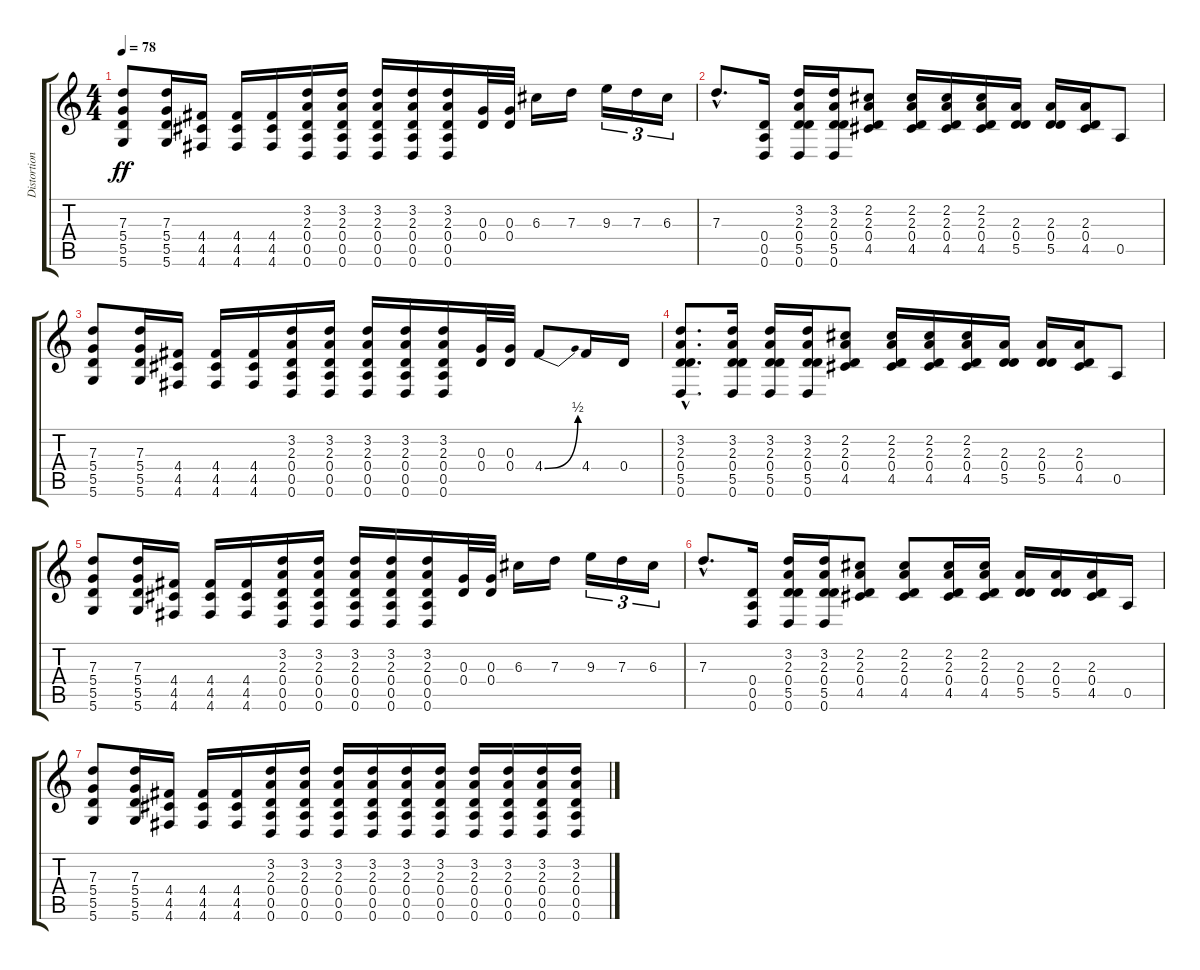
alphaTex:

\track ("Distortion" "Distortion") {instrument overdrivenguitar}
\staff {score tabs}
\tuning (E4 B3 G3 D3 A2 D2) {hide}
\ts (4 4)
\tempo 78
\clef g2
\ks c
(7.3 5.4 5.5 5.6).8{dy ff} (7.3 5.4 5.5 5.6).16 (4.4 4.5 4.6).16 (4.4 4.5 4.6).16 (4.4 4.5 4.6).16 (3.2 2.3 0.4 0.5 0.6).16 (3.2 2.3 0.4 0.5 0.6).16 (3.2 2.3 0.4 0.5 0.6).16 (3.2 2.3 0.4 0.5 0.6).16 (3.2 2.3 0.4 0.5 0.6).16 (0.3 0.4).32 (0.3 0.4).32 6.3.16 7.3.16 9.3.16{tu (3 2)} 7.3.16{tu (3 2)} 6.3.16{tu (3 2)} |
7.3{hac}.8{d} (0.4 0.5 0.6).16 (3.2 2.3 0.4 5.5 0.6).16 (3.2 2.3 0.4 5.5 0.6).16 (2.2 2.3 0.4 4.5).8 (2.2 2.3 0.4 4.5).16 (2.2 2.3 0.4 4.5).16 (2.2 2.3 0.4 4.5).16 (2.3 0.4 5.5).16 (2.3 0.4 5.5).16 (2.3 0.4 4.5).16 0.5.8 |
(7.3 5.4 5.5 5.6).8 (7.3 5.4 5.5 5.6).16 (4.4 4.5 4.6).16 (4.4 4.5 4.6).16 (4.4 4.5 4.6).16 (3.2 2.3 0.4 0.5 0.6).16 (3.2 2.3 0.4 0.5 0.6).16 (3.2 2.3 0.4 0.5 0.6).16 (3.2 2.3 0.4 0.5 0.6).16 (3.2 2.3 0.4 0.5 0.6).16 (0.3 0.4).32 (0.3 0.4).32 4.4{be (bend 0 0 60 2)}.8 4.4.16 0.4.16 |
(3.2{hac} 2.3{hac} 0.4{hac} 5.5{hac} 0.6{hac}).8{d} (3.2 2.3 0.4 5.5 0.6).16 (3.2 2.3 0.4 5.5 0.6).16 (3.2 2.3 0.4 5.5 0.6).16 (2.2 2.3 0.4 4.5).8 (2.2 2.3 0.4 4.5).16 (2.2 2.3 0.4 4.5).16 (2.2 2.3 0.4 4.5).16 (2.3 0.4 5.5).16 (2.3 0.4 5.5).16 (2.3 0.4 4.5).16 0.5.8 |
(7.3 5.4 5.5 5.6).8 (7.3 5.4 5.5 5.6).16 (4.4 4.5 4.6).16 (4.4 4.5 4.6).16 (4.4 4.5 4.6).16 (3.2 2.3 0.4 0.5 0.6).16 (3.2 2.3 0.4 0.5 0.6).16 (3.2 2.3 0.4 0.5 0.6).16 (3.2 2.3 0.4 0.5 0.6).16 (3.2 2.3 0.4 0.5 0.6).16 (0.3 0.4).32 (0.3 0.4).32 6.3.16 7.3.16 9.3.16{tu (3 2)} 7.3.16{tu (3 2)} 6.3.16{tu (3 2)} |
7.3{hac}.8{d} (0.4 0.5 0.6).16 (3.2 2.3 0.4 5.5 0.6).16 (3.2 2.3 0.4 5.5 0.6).16 (2.2 2.3 0.4 4.5).8 (2.2 2.3 0.4 4.5).8 (2.2 2.3 0.4 4.5).16 (2.2 2.3 0.4 4.5).16 (2.3 0.4 5.5).16 (2.3 0.4 5.5).16 (2.3 0.4 4.5).16 0.5.16 |
(7.3 5.4 5.5 5.6).8 (7.3 5.4 5.5 5.6).16 (4.4 4.5 4.6).16 (4.4 4.5 4.6).16 (4.4 4.5 4.6).16 (3.2 2.3 0.4 0.5 0.6).16 (3.2 2.3 0.4 0.5 0.6).16 (3.2 2.3 0.4 0.5 0.6).16 (3.2 2.3 0.4 0.5 0.6).16 (3.2 2.3 0.4 0.5 0.6).16 (3.2 2.3 0.4 0.5 0.6).16 (3.2 2.3 0.4 0.5 0.6).16 (3.2 2.3 0.4 0.5 0.6).16 (3.2 2.3 0.4 0.5 0.6).16 (3.2 2.3 0.4 0.5 0.6).16
